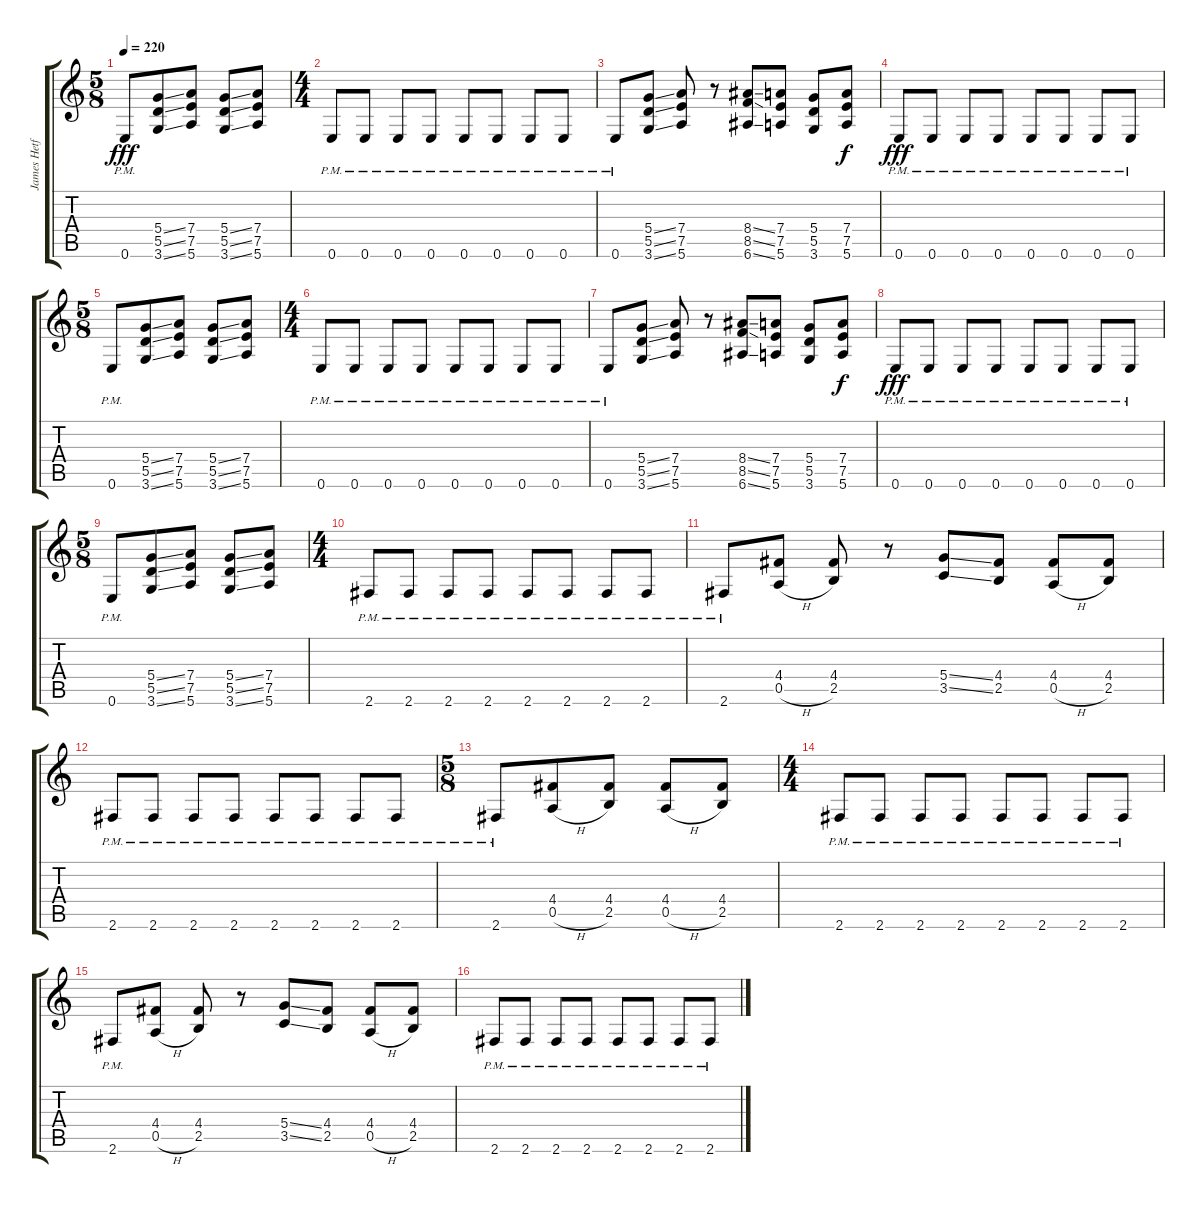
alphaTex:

\track ("James Hetfield" "James Hetf") {instrument distortionguitar}
\staff {score tabs}
\tuning (E4 B3 G3 D3 A2 E2) {hide}
\ts (5 8)
\tempo 220
\clef g2
\ks c
0.6{pm}.8{dy fff} (5.4{ss} 5.5{ss} 3.6{ss}).8 (7.4 7.5 5.6).8 (5.4{ss} 5.5{ss} 3.6{ss}).8 (7.4 7.5 5.6).8 |
\ts (4 4)
0.6{pm}.8 0.6{pm}.8 0.6{pm}.8 0.6{pm}.8 0.6{pm}.8 0.6{pm}.8 0.6{pm}.8 0.6{pm}.8 |
0.6{pm}.8 (5.4{ss} 5.5{ss} 3.6{ss}).8 (7.4 7.5 5.6).8 r.8 (8.4{ss} 8.5{ss} 6.6{ss}).8 (7.4 7.5 5.6).8 (5.4 5.5 3.6).8 (7.4 7.5 5.6).8{dy f} |
0.6{pm}.8{dy fff} 0.6{pm}.8 0.6{pm}.8 0.6{pm}.8 0.6{pm}.8 0.6{pm}.8 0.6{pm}.8 0.6{pm}.8 |
\ts (5 8)
0.6{pm}.8 (5.4{ss} 5.5{ss} 3.6{ss}).8 (7.4 7.5 5.6).8 (5.4{ss} 5.5{ss} 3.6{ss}).8 (7.4 7.5 5.6).8 |
\ts (4 4)
0.6{pm}.8 0.6{pm}.8 0.6{pm}.8 0.6{pm}.8 0.6{pm}.8 0.6{pm}.8 0.6{pm}.8 0.6{pm}.8 |
0.6{pm}.8 (5.4{ss} 5.5{ss} 3.6{ss}).8 (7.4 7.5 5.6).8 r.8 (8.4{ss} 8.5{ss} 6.6{ss}).8 (7.4 7.5 5.6).8 (5.4 5.5 3.6).8 (7.4 7.5 5.6).8{dy f} |
0.6{pm}.8{dy fff} 0.6{pm}.8 0.6{pm}.8 0.6{pm}.8 0.6{pm}.8 0.6{pm}.8 0.6{pm}.8 0.6{pm}.8 |
\ts (5 8)
0.6{pm}.8 (5.4{ss} 5.5{ss} 3.6{ss}).8 (7.4 7.5 5.6).8 (5.4{ss} 5.5{ss} 3.6{ss}).8 (7.4 7.5 5.6).8 |
\ts (4 4)
2.6{pm}.8 2.6{pm}.8 2.6{pm}.8 2.6{pm}.8 2.6{pm}.8 2.6{pm}.8 2.6{pm}.8 2.6{pm}.8 |
2.6{pm}.8 (4.4 0.5{h}).8 (4.4 2.5).8 r.8 (5.4{ss} 3.5{ss}).8 (4.4 2.5).8 (4.4 0.5{h}).8 (4.4 2.5).8 |
2.6{pm}.8 2.6{pm}.8 2.6{pm}.8 2.6{pm}.8 2.6{pm}.8 2.6{pm}.8 2.6{pm}.8 2.6{pm}.8 |
\ts (5 8)
2.6{pm}.8 (4.4 0.5{h}).8 (4.4 2.5).8 (4.4 0.5{h}).8 (4.4 2.5).8 |
\ts (4 4)
2.6{pm}.8 2.6{pm}.8 2.6{pm}.8 2.6{pm}.8 2.6{pm}.8 2.6{pm}.8 2.6{pm}.8 2.6{pm}.8 |
2.6{pm}.8 (4.4 0.5{h}).8 (4.4 2.5).8 r.8 (5.4{ss} 3.5{ss}).8 (4.4 2.5).8 (4.4 0.5{h}).8 (4.4 2.5).8 |
2.6{pm}.8 2.6{pm}.8 2.6{pm}.8 2.6{pm}.8 2.6{pm}.8 2.6{pm}.8 2.6{pm}.8 2.6{pm}.8
